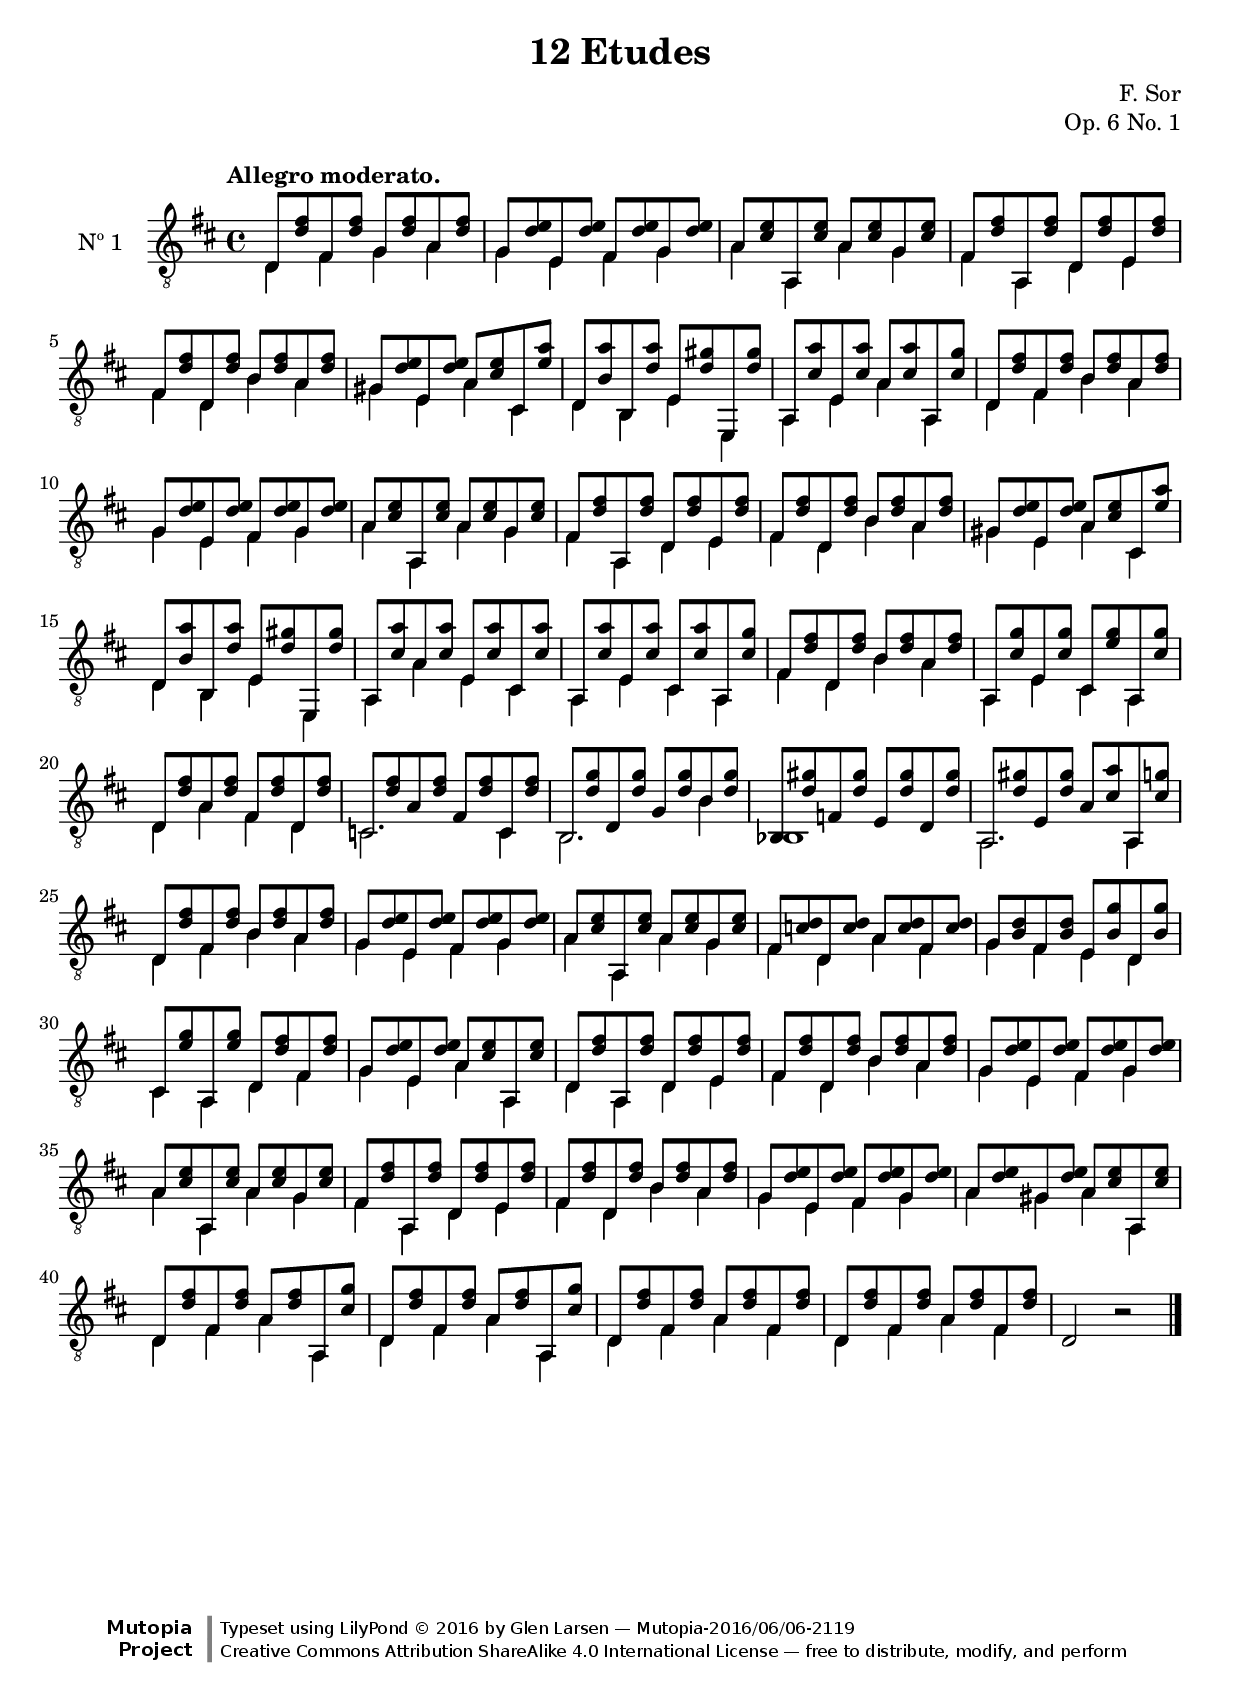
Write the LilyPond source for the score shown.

\version "2.19.35"

\header {
  title = "12 Etudes"
  composer = "F. Sor"
  opus = "Op. 6 No. 1"
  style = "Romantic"
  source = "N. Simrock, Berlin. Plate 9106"
  date = "c.1889"
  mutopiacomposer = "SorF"
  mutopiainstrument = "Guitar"
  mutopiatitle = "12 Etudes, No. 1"
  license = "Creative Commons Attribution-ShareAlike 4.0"
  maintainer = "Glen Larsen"
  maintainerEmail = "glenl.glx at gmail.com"

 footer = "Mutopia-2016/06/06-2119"
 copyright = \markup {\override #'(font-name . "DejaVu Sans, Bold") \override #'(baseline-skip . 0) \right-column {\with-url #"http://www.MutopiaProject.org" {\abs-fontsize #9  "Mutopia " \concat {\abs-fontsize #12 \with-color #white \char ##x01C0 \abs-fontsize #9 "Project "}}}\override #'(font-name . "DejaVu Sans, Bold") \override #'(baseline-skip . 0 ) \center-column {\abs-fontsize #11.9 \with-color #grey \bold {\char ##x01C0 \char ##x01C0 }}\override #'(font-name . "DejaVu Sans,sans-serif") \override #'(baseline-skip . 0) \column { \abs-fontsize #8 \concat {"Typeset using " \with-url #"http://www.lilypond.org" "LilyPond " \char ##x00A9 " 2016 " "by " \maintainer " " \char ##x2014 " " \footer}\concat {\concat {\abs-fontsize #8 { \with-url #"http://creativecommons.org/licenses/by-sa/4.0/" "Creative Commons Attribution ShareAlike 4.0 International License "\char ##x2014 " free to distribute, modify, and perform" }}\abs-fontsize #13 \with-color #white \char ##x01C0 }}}
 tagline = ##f
}

\paper {
  % add space between composer/opus markup and first staff
  markup-system-spacing #'padding = #3
  % add a little space between composer and opus
  markup-markup-spacing #'padding = #1.2
  top-margin = #8
  bottom-margin = #12
}

mbreak = {} % { \break }
global = {
  \time 4/4
  \key d \major
}

% My first attempt with absolute notation with the fixed directive.

upperVoice = \fixed c' {
  \voiceOne
  \set fingeringOrientations = #'(up)
  \override Fingering.add-stem-support = ##t

  d,8 <d fis> fis, <d fis> g, <d fis> a, <d fis> |
  g,8 <d e> e, <d e> fis, <d e> g, <d e> |
  a,8 <cis e> a,, <cis e> a, <cis e> g, <cis e> |

  \mbreak
  fis,8 <d fis> a,, <d fis> d, <d fis> e, <d fis> |
  fis,8 <d fis> d, <d fis> b, <d fis> a, <d fis> |
  gis,8 <d e> e, <d e> a, <cis e> cis, <e a> |
  d, <b, a> b,, <d a> e, <d gis> e,, <d gis> |

  \mbreak
  a,,8 <cis a> e, <cis a> a, <cis a> a,, <cis g> |
  d,8 <d fis> fis, <d fis> b, <d fis> a, <d fis> |
  g,8 <d e> e, <d e> fis, <d e> g, <d e> |
  a,8 <cis e> a,, <cis e> a, <cis e> g, <cis e> |

  \mbreak
  fis,8 <d fis> a,, <d fis> d, <d fis> e, <d fis> |
  fis,8 <d fis> d, <d fis> b, <d fis> a, <d fis> |
  gis,8 <d e> e, <d e> a, <cis e> cis, <e a> |
  d,8 <b, a> b,, <d a> e, <d gis> e,, <d gis> |

  \mbreak
  a,,8 <cis a> a, <cis a> e, <cis a> cis, <cis a> |
  a,,8 <cis a> e, <cis a> cis, <cis a> a,, <cis g> |
  fis,8 <d fis> d, <d fis> b, <d fis> a, <d fis> |
  a,,8 <cis g> e, <cis g> cis, <e g> a,, <cis g> |
  
  \mbreak
  d,8 <d fis> a, <d fis> fis, <d fis> d, <d fis> |
  c,8 <d fis> a, <d fis> fis, <d fis> c, <d fis> |
  b,,8 <d g> d, <d g> g, <d g> b, <d g> |
  bes,,8 <d gis> f, <d gis> e, <d gis> d, <d gis> |

  \mbreak
  a,,8 <d gis> e, <d gis> a, <cis a> a,, <cis g> |
  d,8 <d fis> fis, <d fis> b, <d fis> a, <d fis> |
  g,8 <d e> e, <d e> fis, <d e>  g, <d e> |
  a,8 <cis e> a,, <cis e> a, <cis e> g, <cis e> |

  \mbreak
  fis,8 <c d> d, <c d> a, <c d> fis, <c d> |
  g,8 <b, d> fis, <b, d> e, <b, g> d, <b, g> |
  cis,8 <e g> a,, <e g> d, <d fis> fis, <d fis> |
  g, <d e> e, <d e> a, <cis e> a,, <cis e> |

  \mbreak
  d,8 <d fis> a,, <d fis> d, <d fis> e, <d fis> |
  fis,8 <d fis> d, <d fis> b, <d fis> a, <d fis> |
  g,8 <d e> e, <d e> fis, <d e> g, <d e> |
  a,8 <cis e> a,, <cis e> a, <cis e> g, <cis e> |

  \mbreak
  fis,8 <d fis> a,, <d fis> d, <d fis> e, <d fis> |
  fis,8 <d fis> d, <d fis> b, <d fis> a, <d fis> |
  g,8 <d e> e, <d e> fis, <d e> g, <d e> |
  a, <d e> gis, <d e> a, <cis e> a,, <cis e> |

  \mbreak
  d,8 <d fis> fis, <d fis> a, <d fis> a,, <cis g> |
  d,8 <d fis> fis, <d fis> a, <d fis> a,, <cis g> |
  d,8 <d fis> fis, <d fis> a, <d fis> fis, <d fis> |
  d,8 <d fis> fis, <d fis> a, <d fis> fis, <d fis> |
  d,2 b,\rest

  \bar "|."
}

lowerVoice = \fixed c {
  \voiceTwo
  \set fingeringOrientations = #'(down)
  \override Fingering.add-stem-support = ##t

  d4 fis g a |
  g4 e fis g |
  a4 a, a g |

  fis4 a, d e |
  fis4 d  b a |
  gis4 e a cis |
  d4 b, e e, |

  a,4 e a a, |
  d4 fis b a |
  g4 e fis g |
  a4 a, a  g |

  fis4 a, d e |
  fis4 d b a |
  gis4 e a cis |
  d4 b, e e, |

  a,4 a e cis |
  a,4 e cis a, |
  fis4 d b a |
  a,4 e cis a, |

  d4 a fis d |
  c2. c4 |
  b,2. b4 |
  bes,1 |

  a,2. a,4 |
  d4 fis b a |
  g4 e fis g |
  a4 a, a g |

  fis4 d a fis |
  g4 fis e d |
  cis4 a, d fis |
  g4 e a a, |

  d4 a, d e |
  fis4 d b a |
  g4 e fis g |
  a4 a, a g |

  fis4 a, d e |
  fis4 d b a |
  g4 e fis g |
  a4 gis a a, |

  d4 fis a a, |
  d4 fis a a, |
  d4 fis a fis |
  d4 fis a fis |
  s1
}

\score {
  <<
    \new Staff = "Guitar" \with {
      midiInstrument = #"acoustic guitar (nylon)"
      instrumentName = #"Nº 1"
      \mergeDifferentlyDottedOn
      \mergeDifferentlyHeadedOn
%      \override StringNumber #'stencil = ##f
    } <<
      \global
      \clef "treble_8"
      \tempo "Allegro moderato."
      \context Voice = "upperVoice" \upperVoice
      \context Voice = "lowerVoice" \lowerVoice
    >>
%{
    % tabs are not completely developed
    \new TabStaff = "Guitar tabs" \with {
      restrainOpenStrings = ##t
    } <<
      \clef "moderntab"
      \global
      \context TabVoice = "upperVoice" \upperVoice
      \context TabVoice = "lowerVoice" \lowerVoice
    >>
%}
  >>
  \layout {}
  \midi {
    \context { \TabStaff \remove "Staff_performer" }
    \tempo 4 = 80
  }
}
